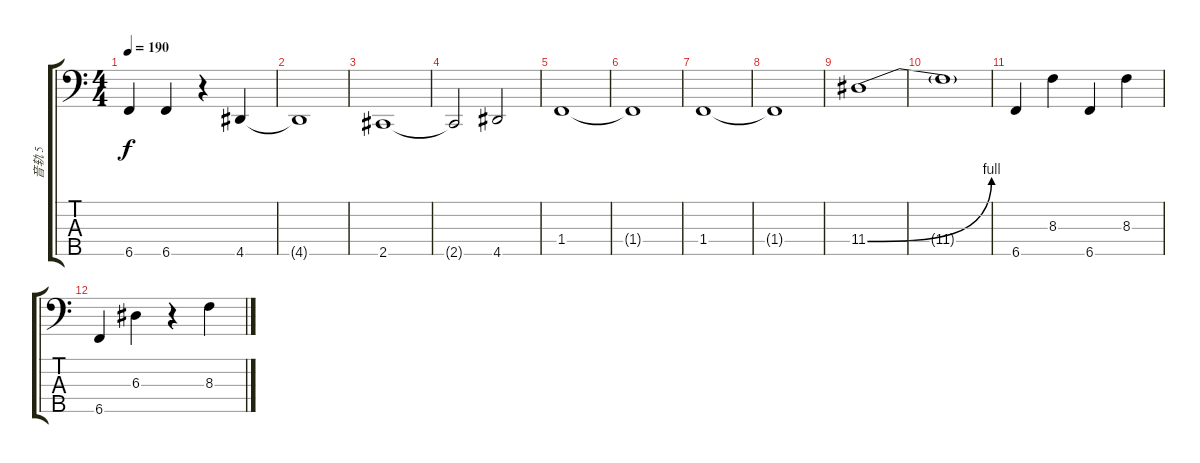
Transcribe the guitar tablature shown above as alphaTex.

\track ("音轨 5" "音轨 5") {instrument electricbassfinger}
\staff {score tabs}
\tuning (G2 D2 A1 E1 B0) {hide}
\ts (4 4)
\tempo 190
\clef f4
\ks c
6.5.4{dy f} 6.5.4 r.4 4.5.4 |
4.5{t}.1 |
2.5.1 |
2.5{t}.2 4.5.2 |
1.4.1 |
1.4{t}.1 |
1.4.1 |
1.4{t}.1 |
11.4{be (bend 0 0 60 4)}.1 |
11.4{t}.1 |
6.5.4 8.3.4 6.5.4 8.3.4 |
6.5.4 6.3.4 r.4 8.3.4
